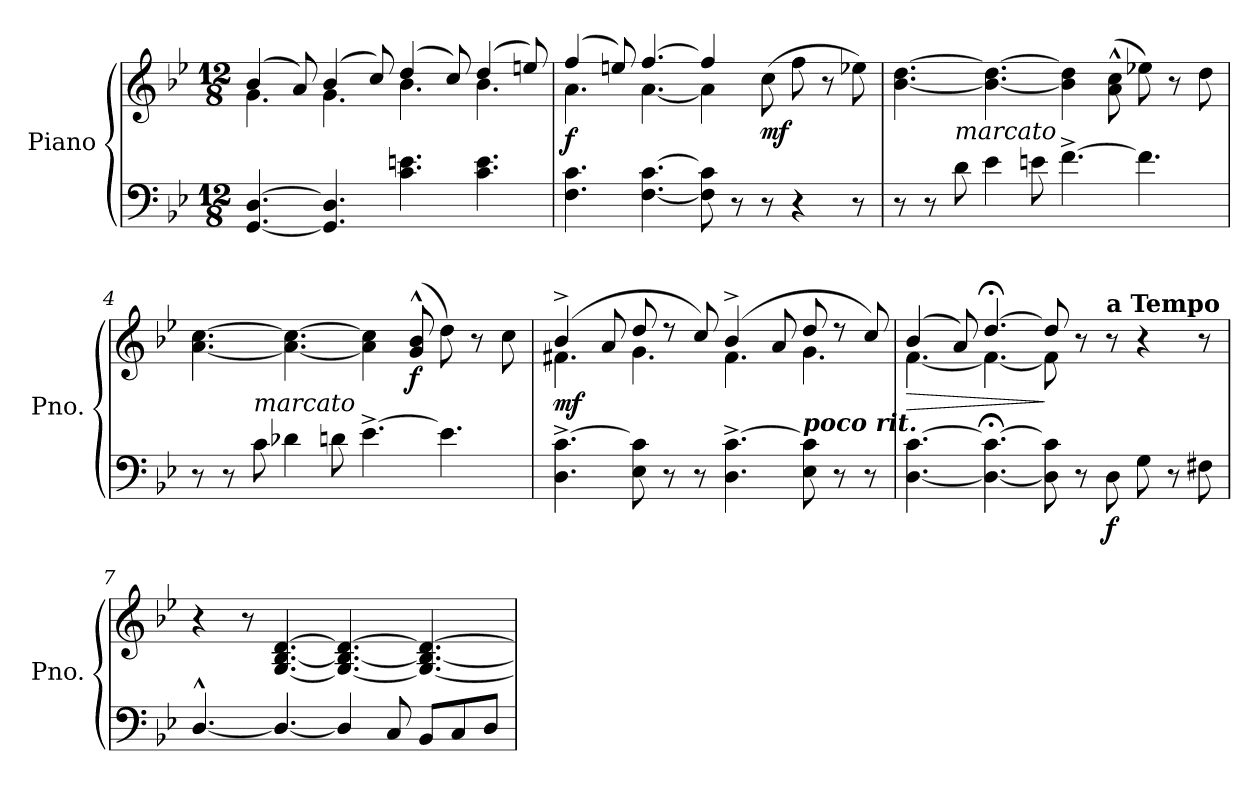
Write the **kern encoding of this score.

**kern	**kern	**dynam
*part1	*part1	*part1
*staff2	*staff1	*staff1/2
*I"Piano	*	*
*I'Pno.	*	*
*clefF4	*clefG2	*
*k[b-e-]	*k[b-e-]	*
*M12/8	*M12/8	*
=1	=1	=1
*	*^	*
[4.GG/ [4.D/	(4b-/	4.g\	.
.	8a/)	.	.
4.GG/] 4.D/]	(4b-/	4.g\	.
.	8cc/)	.	.
4.c\ 4.en\	(4dd/	4.b-\	.
.	8cc/)	.	.
4.c\ 4.e\	(4dd/	4.b-\	.
.	8een/)	.	.
=2	=2	=2	=2
!	!	!	!LO:DY:b
4.F\ 4.c\	(4ff/	4.a\	f
.	8een/)	.	.
[4.F\ [4.c\	[4.ff/	[4.a\	.
8F\] 8c\]	4ff/]	4a\]	.
8r	.	.	.
!	!	!	!LO:DY:b
8r	(>8cc\	2ryy	mf
4r	8ff\	.	.
.	8r	.	.
8r	8ee-X\)	.	.
*	*v	*v	*
=3	=3	=3
8r	[4.b-\ [4.dd\	.
8r	.	.
!LO:TX:a:i:t=marcato	!	!
8d\	.	.
4e-\	4.b-\_ 4.dd\_	.
8en\	.	.
[4.f^\	4b-\] 4dd\]	.
.	(>8a\^^ 8cc\^^	.
4.f\]	8ee-X\)	.
.	8r	.
.	8dd\	.
!!LO:LB:g=z
=4	=4	=4
8r	[4.a\ [4.cc\	.
8r	.	.
!LO:TX:a:i:t=marcato	!	!
8c\	.	.
4d-X\	4.a\_ 4.cc\_	.
8dn\	.	.
[4.e-^\	4a\] 4cc\]	.
!	!	!LO:DY:b
.	(8g/^^ 8b-/^^	f
4.e-\]	8dd\)	.
.	8r	.
.	8cc\	.
=5	=5	=5
*	*^	*
!	!	!	!LO:DY:b
4.D\^ [4.c\^	(4b-^/	4.f#X\	mf
.	8a/	.	.
8E-\ 8c\]	8dd/	4.g\	.
8r	8r	.	.
8r	8cc/)	.	.
4.D\^ [4.c\^	(4b-^/	4.f#\	.
.	8a/	.	.
!LO:TX:a:Bi:t=poco rit.	!	!	!
8E-\ 8c\]	8dd/	4.g\	.
8r	8r	.	.
8r	8cc/)	.	.
=6	=6	=6	=6
!	!	!	!LO:HP:b
[4.D\ [4.c\	(4b-/	[4.f\	>
.	8a/)	.	.
4.D\_;< 4.c\_;<	[4.dd;</	4.f\_	.
8D\] 8c\]	8dd/]	8f\]	]
8r	8r	2ryy	.
!	!LO:TX:a:B:t=a Tempo	!	!
!	!	!	!LO:DY:b=2
8D\	8r	.	f
8G\	4r	.	.
8r	.	.	.
8F#X\	8r	8ryy	.
*	*v	*v	*
!!LO:LB:g=z
=7	=7	=7
[4.D^^/	4r	.
.	8r	.
4.D/_	[4.G/ [4.B-/ [4.d/	.
4D/]	4.G/_ 4.B-/_ 4.d/_	.
8C/	.	.
8BB-/L	4.G/_ 4.B-/_ 4.d/_	.
8C/	.	.
8D/J	.	.
=	=	=
*-	*-	*-
